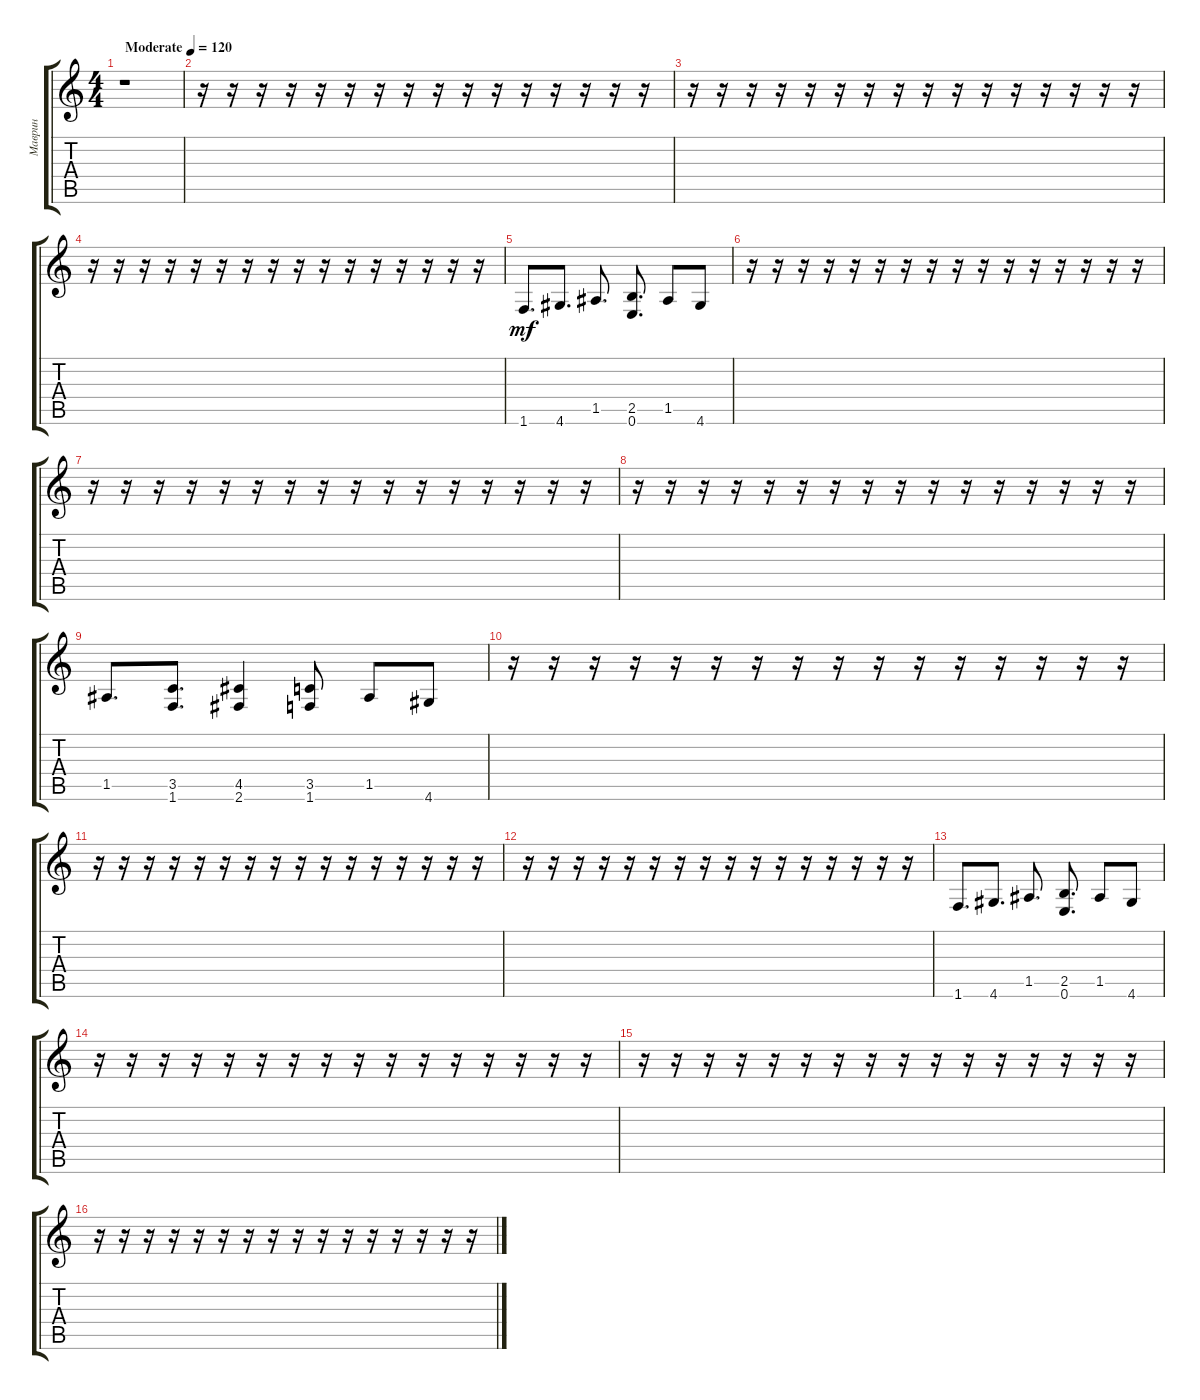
\track ("Маврин" "Маврин") {instrument distortionguitar}
\staff {score tabs}
\tuning (E4 B3 G3 D3 A2 E2) {hide}
\ts (4 4)
\tempo (120 "Moderate")
\clef g2
\ks c
r.1{dy mf instrument distortionguitar} |
r.16 r.16 r.16 r.16 r.16 r.16 r.16 r.16 r.16 r.16 r.16 r.16 r.16 r.16 r.16 r.16 |
r.16 r.16 r.16 r.16 r.16 r.16 r.16 r.16 r.16 r.16 r.16 r.16 r.16 r.16 r.16 r.16 |
r.16 r.16 r.16 r.16 r.16 r.16 r.16 r.16 r.16 r.16 r.16 r.16 r.16 r.16 r.16 r.16 |
1.6.8{d} 4.6.8{d} 1.5.8{d} (2.5 0.6).8{d} 1.5.8 4.6.8 |
r.16 r.16 r.16 r.16 r.16 r.16 r.16 r.16 r.16 r.16 r.16 r.16 r.16 r.16 r.16 r.16 |
r.16 r.16 r.16 r.16 r.16 r.16 r.16 r.16 r.16 r.16 r.16 r.16 r.16 r.16 r.16 r.16 |
r.16 r.16 r.16 r.16 r.16 r.16 r.16 r.16 r.16 r.16 r.16 r.16 r.16 r.16 r.16 r.16 |
1.5.8{d} (3.5 1.6).8{d} (4.5 2.6).4 (3.5 1.6).8 1.5.8 4.6.8 |
r.16 r.16 r.16 r.16 r.16 r.16 r.16 r.16 r.16 r.16 r.16 r.16 r.16 r.16 r.16 r.16 |
r.16 r.16 r.16 r.16 r.16 r.16 r.16 r.16 r.16 r.16 r.16 r.16 r.16 r.16 r.16 r.16 |
r.16 r.16 r.16 r.16 r.16 r.16 r.16 r.16 r.16 r.16 r.16 r.16 r.16 r.16 r.16 r.16 |
1.6.8{d} 4.6.8{d} 1.5.8{d} (2.5 0.6).8{d} 1.5.8 4.6.8 |
r.16 r.16 r.16 r.16 r.16 r.16 r.16 r.16 r.16 r.16 r.16 r.16 r.16 r.16 r.16 r.16 |
r.16 r.16 r.16 r.16 r.16 r.16 r.16 r.16 r.16 r.16 r.16 r.16 r.16 r.16 r.16 r.16 |
r.16 r.16 r.16 r.16 r.16 r.16 r.16 r.16 r.16 r.16 r.16 r.16 r.16 r.16 r.16 r.16
